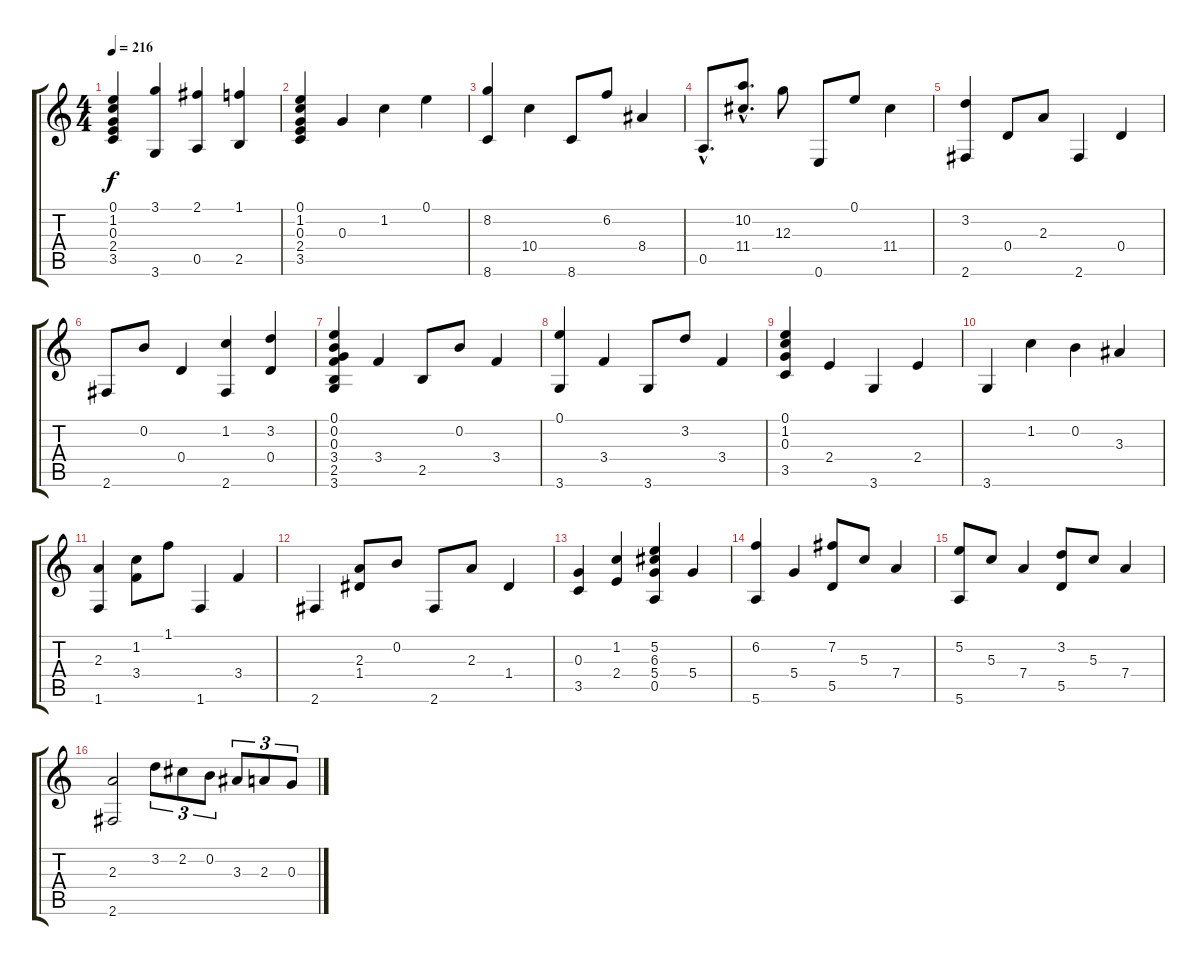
\track "" {instrument acousticguitarsteel}
\staff {score tabs}
\tuning (E4 B3 G3 D3 A2 E2) {hide}
\ts (4 4)
\tempo 216
\clef g2
\ks c
(0.1 1.2 0.3 2.4 3.5).4{dy f} (3.1 3.6).4 (2.1 0.5).4 (1.1 2.5).4 |
(0.1 1.2 0.3 2.4 3.5).4 0.3.4 1.2.4 0.1.4 |
(8.2 8.6).4 10.4.4 8.6.8 6.2.8 8.4.4 |
0.5{hac}.8{d} (10.2{hac} 11.4{hac}).8{d} 12.3.8 0.6.8 0.1.8 11.4.4 |
(3.2 2.6).4 0.4.8 2.3.8 2.6.4 0.4.4 |
2.6.8 0.2.8 0.4.4 (1.2 2.6).4 (3.2 0.4).4 |
(0.1 0.2 0.3 3.4 2.5 3.6).4 3.4.4 2.5.8 0.2.8 3.4.4 |
(0.1 3.6).4 3.4.4 3.6.8 3.2.8 3.4.4 |
(0.1 1.2 0.3 3.5).4 2.4.4 3.6.4 2.4.4 |
3.6.4 1.2.4 0.2.4 3.3.4 |
(2.3 1.6).4 (1.2 3.4).8 1.1.8 1.6.4 3.4.4 |
2.6.4 (2.3 1.4).8 0.2.8 2.6.8 2.3.8 1.4.4 |
(0.3 3.5).4 (1.2 2.4).4 (5.2 6.3 5.4 0.5).4 5.4.4 |
(6.2 5.6).4 5.4.4 (7.2 5.5).8 5.3.8 7.4.4 |
(5.2 5.6).8 5.3.8 7.4.4 (3.2 5.5).8 5.3.8 7.4.4 |
(2.3 2.6).2 3.2.8{tu (3 2)} 2.2.8{tu (3 2)} 0.2.8{tu (3 2)} 3.3.8{tu (3 2)} 2.3.8{tu (3 2)} 0.3.8{tu (3 2)}
